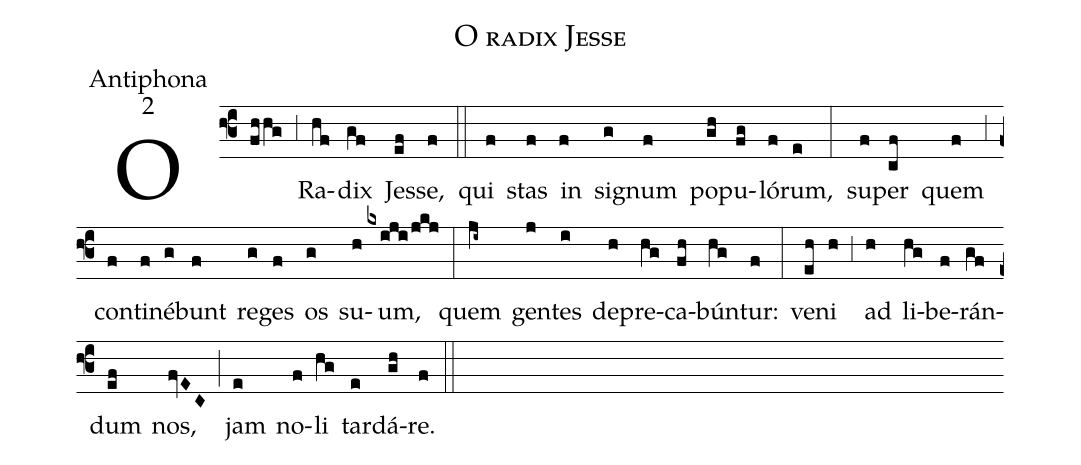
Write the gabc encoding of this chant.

name:O radix Jesse;
office-part:Antiphona;
mode:2;
%%
(f3) O(fhhg) (;3) Ra(hf)dix(gf) Jes(ef)se,(f) (::) qui(f) stas(f) in(f) si(g)gnum(f) po(gh)pu(fg)ló(f)rum,(e) (:) su(f)per(cf) quem(f) (;3) con(f)ti(f)né(g)bunt(f) re(g)ges(f) os(g) su(h)um,(kxiji/jkj) (:) quem(ji~) gen(j)tes(i) de(h)pre(hg)ca(fh)bún(hg)tur:(f) (:) ve(eh)ni(h) (;3) ad(h) li(hg)be(f)rán(gf)dum(ef) nos,(fvEC) (;) jam(e) no(f)li(hg) tar(e)dá(gh)re.(f) (::)
